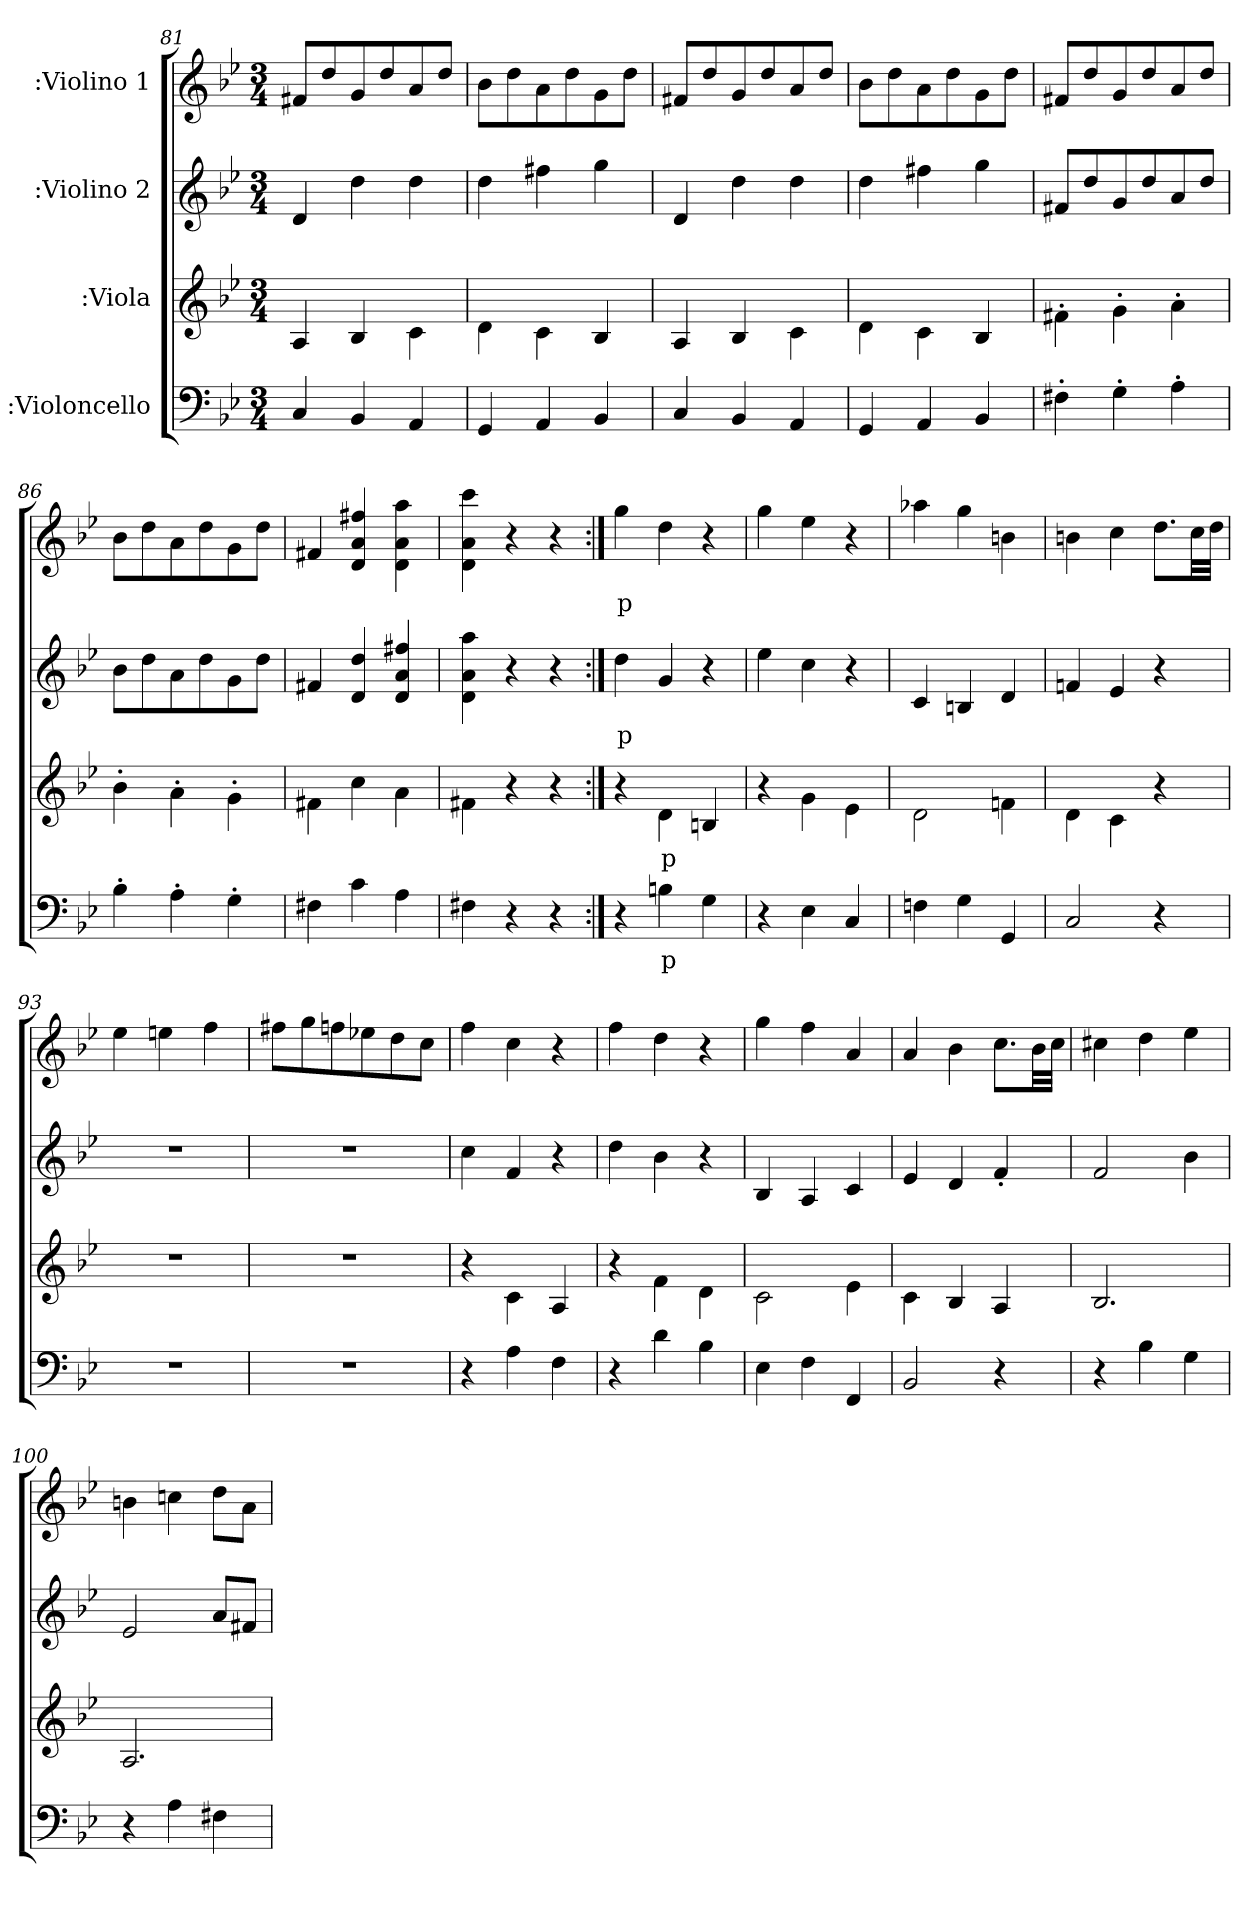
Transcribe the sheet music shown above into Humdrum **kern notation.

**kern	**text	**kern	**text	**kern	**text	**kern	**text
*part4	*part4	*part3	*part3	*part2	*part2	*part1	*part1
*staff4	*staff4	*staff3	*staff3	*staff2	*staff2	*staff1	*staff1
*I":Violoncello	*	*I":Viola	*	*I":Violino 2	*	*I":Violino 1	*
*clefF4	*	*	*	*clefG2	*	*clefG2	*
*k[b-e-]	*	*k[b-e-]	*	*k[b-e-]	*	*k[b-e-]	*
*g:	*	*g:	*	*g:	*	*g:	*
*M3/4	*	*M3/4	*	*M3/4	*	*M3/4	*
=81	=81	=81	=81	=81	=81	=81	=81
4C/	.	4A/	.	4d/	.	8f#X/L	.
.	.	.	.	.	.	8dd/	.
4BB-/	.	4B-/	.	4dd\	.	8g/	.
.	.	.	.	.	.	8dd/	.
4AA/	.	4c\	.	4dd\	.	8a/	.
.	.	.	.	.	.	8dd/J	.
=82	=82	=82	=82	=82	=82	=82	=82
4GG/	.	4d\	.	4dd\	.	8b-\L	.
.	.	.	.	.	.	8dd\	.
4AA/	.	4c\	.	4ff#X\	.	8a\	.
.	.	.	.	.	.	8dd\	.
4BB-/	.	4B-/	.	4gg\	.	8g\	.
.	.	.	.	.	.	8dd\J	.
=83	=83	=83	=83	=83	=83	=83	=83
4C/	.	4A/	.	4d/	.	8f#X/L	.
.	.	.	.	.	.	8dd/	.
4BB-/	.	4B-/	.	4dd\	.	8g/	.
.	.	.	.	.	.	8dd/	.
4AA/	.	4c\	.	4dd\	.	8a/	.
.	.	.	.	.	.	8dd/J	.
=84	=84	=84	=84	=84	=84	=84	=84
4GG/	.	4d\	.	4dd\	.	8b-\L	.
.	.	.	.	.	.	8dd\	.
4AA/	.	4c\	.	4ff#X\	.	8a\	.
.	.	.	.	.	.	8dd\	.
4BB-/	.	4B-/	.	4gg\	.	8g\	.
.	.	.	.	.	.	8dd\J	.
=85	=85	=85	=85	=85	=85	=85	=85
4F#X'>\	.	4f#X'>\	.	8f#X/L	.	8f#X/L	.
.	.	.	.	8dd/	.	8dd/	.
4G'>\	.	4g'>\	.	8g/	.	8g/	.
.	.	.	.	8dd/	.	8dd/	.
4A'>\	.	4a'>\	.	8a/	.	8a/	.
.	.	.	.	8dd/J	.	8dd/J	.
=86	=86	=86	=86	=86	=86	=86	=86
4B-'>\	.	4b-'>\	.	8b-\L	.	8b-\L	.
.	.	.	.	8dd\	.	8dd\	.
4A'>\	.	4a'>\	.	8a\	.	8a\	.
.	.	.	.	8dd\	.	8dd\	.
4G'>\	.	4g'>\	.	8g\	.	8g\	.
.	.	.	.	8dd\J	.	8dd\J	.
=87	=87	=87	=87	=87	=87	=87	=87
4F#X\	.	4f#X\	.	4f#X/	.	4f#X/	.
4c\	.	4cc\	.	4dd/ 4d/	.	4ff#/ 4a/ 4d/	.
4A\	.	4a\	.	4ff#/ 4a/ 4d/	.	4aa\ 4a\ 4d\	.
=88	=88	=88	=88	=88	=88	=88	=88
4F#X\	.	4f#X\	.	4aa\ 4a\ 4d\	.	4ccc\ 4a\ 4d\	.
4r	.	4r	.	4r	.	4r	.
4r	.	4r	.	4r	.	4r	.
=89:|!	=89:|!	=89:|!	=89:|!	=89:|!	=89:|!	=89:|!	=89:|!
4r	.	4r	.	4dd\	p	4gg\	p
4Bn\	p	4d\	p	4g/	.	4dd\	.
4G\	.	4Bn/	.	4r	.	4r	.
=90	=90	=90	=90	=90	=90	=90	=90
4r	.	4r	.	4ee-\	.	4gg\	.
4E-\	.	4g\	.	4cc\	.	4ee-\	.
4C/	.	4e-\	.	4r	.	4r	.
=91	=91	=91	=91	=91	=91	=91	=91
4Fn\	.	2d\	.	4c/	.	4aa-X\	.
4G\	.	.	.	4Bn/	.	4gg\	.
4GG/	.	4fn\	.	4d/	.	4bn\	.
=92	=92	=92	=92	=92	=92	=92	=92
2C/	.	4d\	.	4fn/	.	4bn\	.
.	.	4c\	.	4e-/	.	4cc\	.
4r	.	4r	.	4r	.	8.dd\L	.
.	.	.	.	.	.	32cc\LL	.
.	.	.	.	.	.	32dd\JJJ	.
=93	=93	=93	=93	=93	=93	=93	=93
2.r	.	2.r	.	2.r	.	4ee-\	.
.	.	.	.	.	.	4een\	.
.	.	.	.	.	.	4ff\	.
=94	=94	=94	=94	=94	=94	=94	=94
2.r	.	2.r	.	2.r	.	8ff#X\L	.
.	.	.	.	.	.	8gg\	.
.	.	.	.	.	.	8ffn\	.
.	.	.	.	.	.	8ee-X\	.
.	.	.	.	.	.	8dd\	.
.	.	.	.	.	.	8cc\J	.
=95	=95	=95	=95	=95	=95	=95	=95
4r	.	4r	.	4cc\	.	4ff\	.
4A\	.	4c\	.	4f/	.	4cc\	.
4F\	.	4A/	.	4r	.	4r	.
=96	=96	=96	=96	=96	=96	=96	=96
4r	.	4r	.	4dd\	.	4ff\	.
4d\	.	4f\	.	4b-\	.	4dd\	.
4B-\	.	4d\	.	4r	.	4r	.
=97	=97	=97	=97	=97	=97	=97	=97
4E-\	.	2c\	.	4B-/	.	4gg\	.
4F\	.	.	.	4A/	.	4ff\	.
4FF/	.	4e-\	.	4c/	.	4a/	.
=98	=98	=98	=98	=98	=98	=98	=98
2BB-/	.	4c\	.	4e-/	.	4a/	.
.	.	4B-/	.	4d/	.	4b-\	.
4r	.	4A/	.	4f'>/	.	8.cc\L	.
.	.	.	.	.	.	32b-\LL	.
.	.	.	.	.	.	32cc\JJJ	.
=99	=99	=99	=99	=99	=99	=99	=99
4r	.	2.B-/	.	2f/	.	4cc#X\	.
4B-\	.	.	.	.	.	4dd\	.
4G\	.	.	.	4b-\	.	4ee-\	.
=100	=100	=100	=100	=100	=100	=100	=100
4r	.	2.A/	.	2e-/	.	4bn\	.
4A\	.	.	.	.	.	4ccn\	.
4F#X\	.	.	.	8a/L	.	8dd\L	.
.	.	.	.	8f#X/J	.	8a\J	.
=	=	=	=	=	=	=	=
*-	*-	*-	*-	*-	*-	*-	*-
